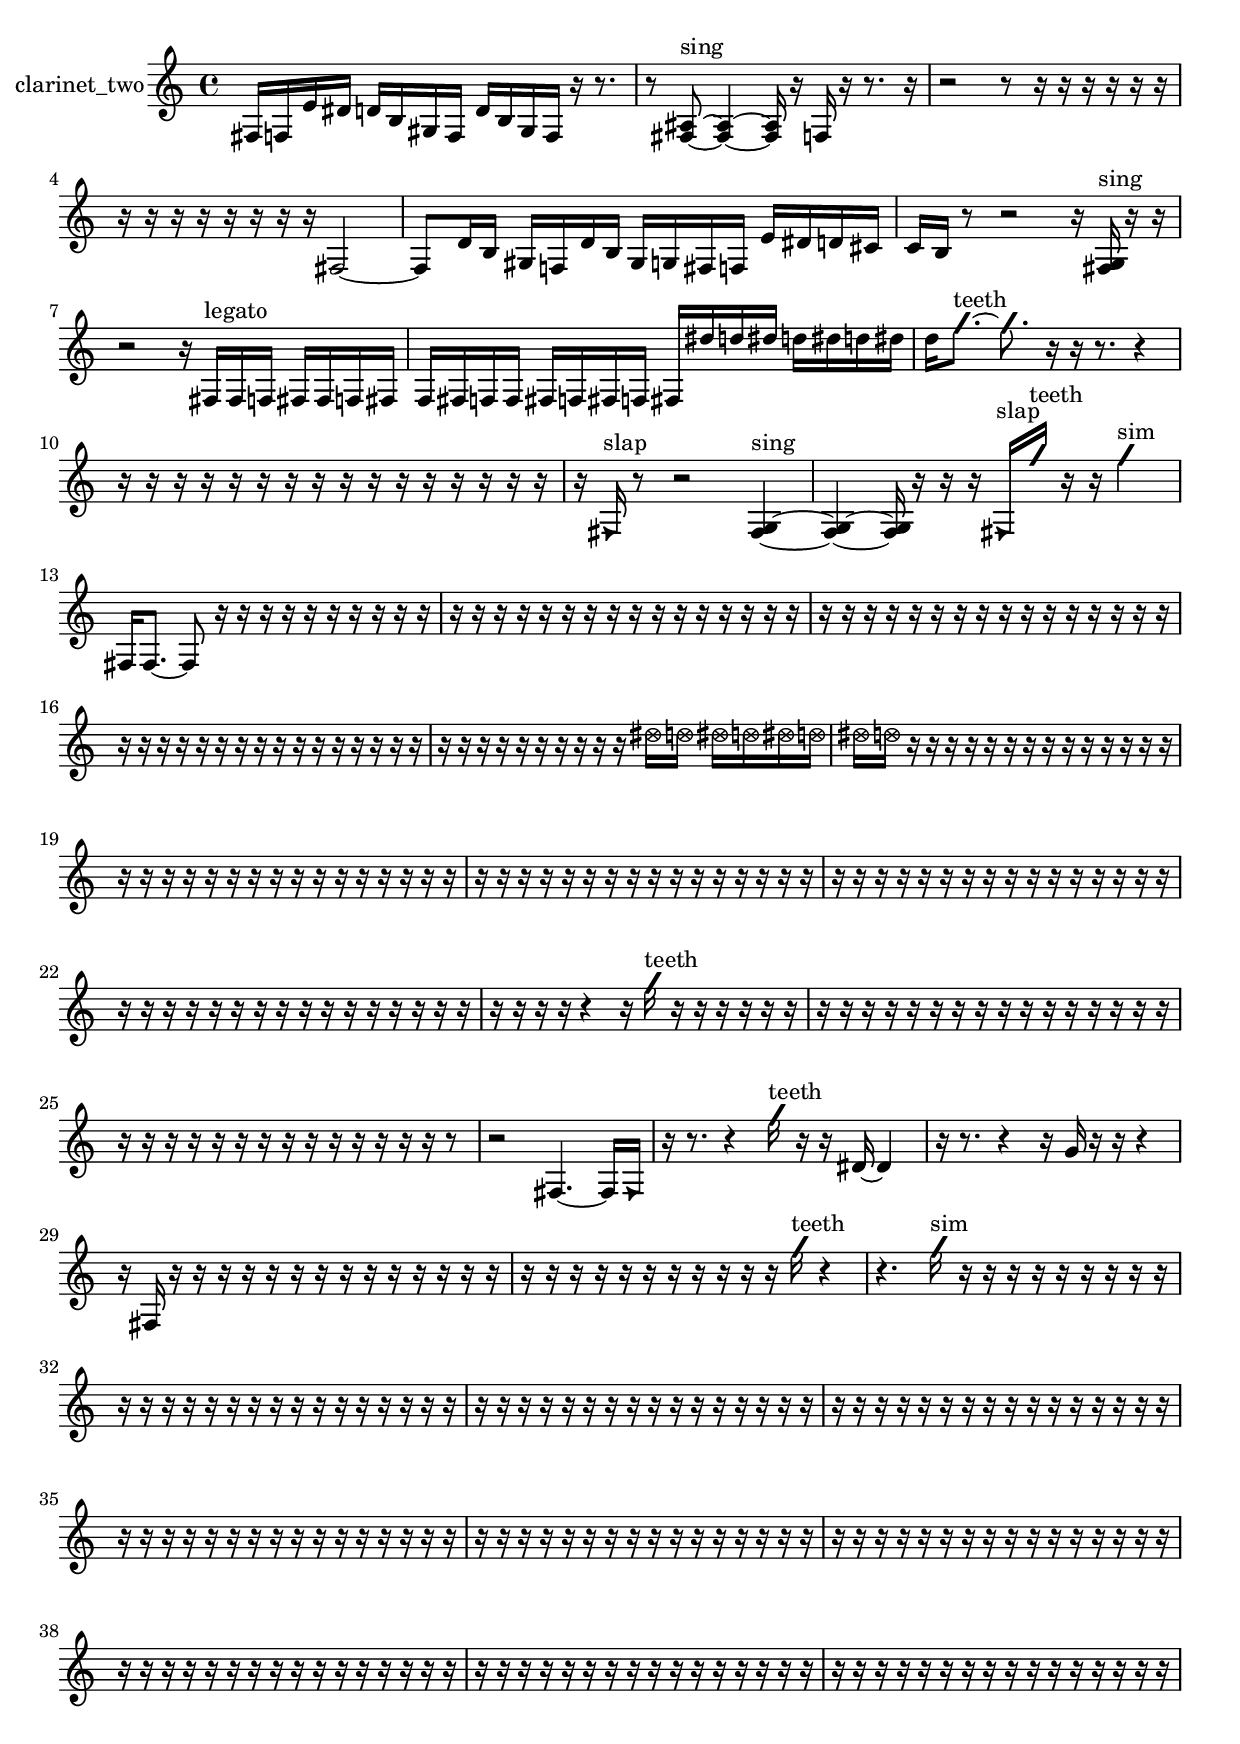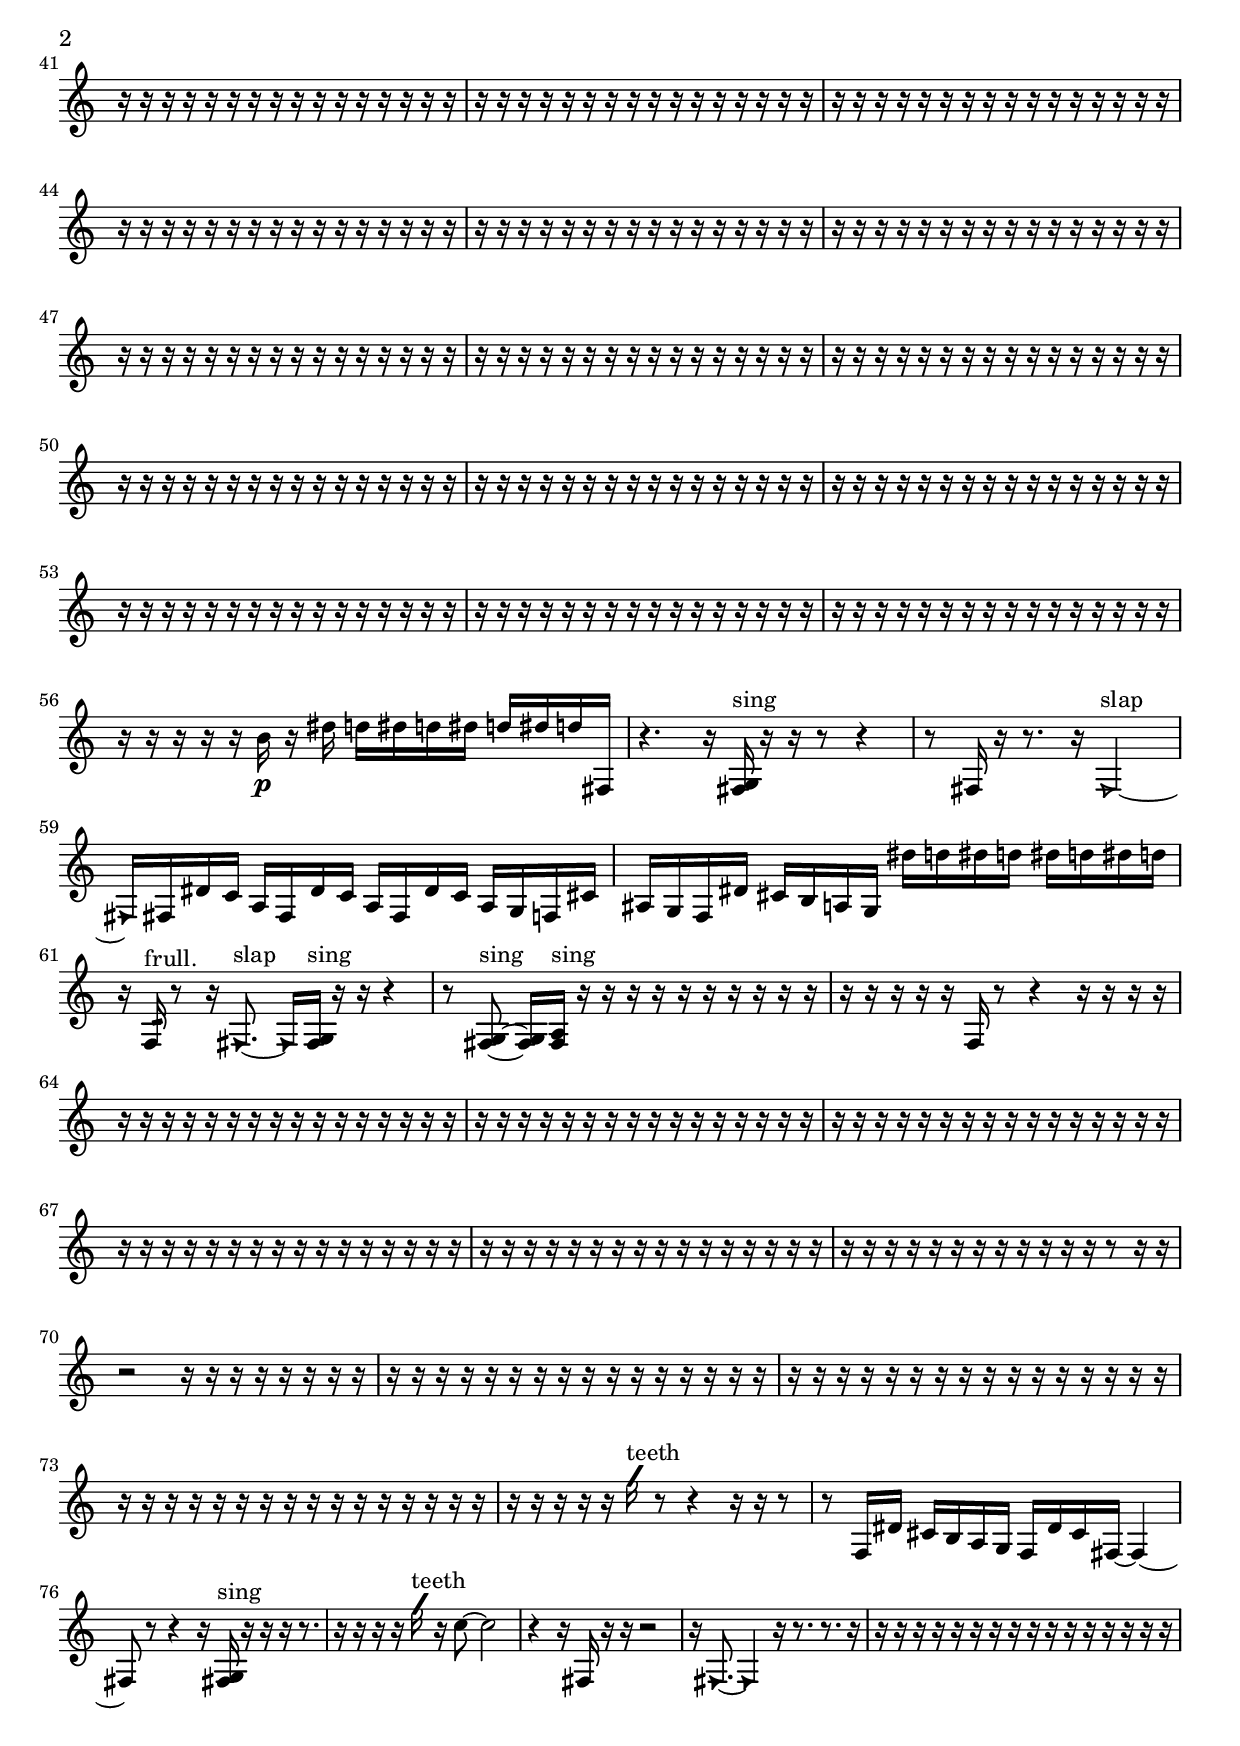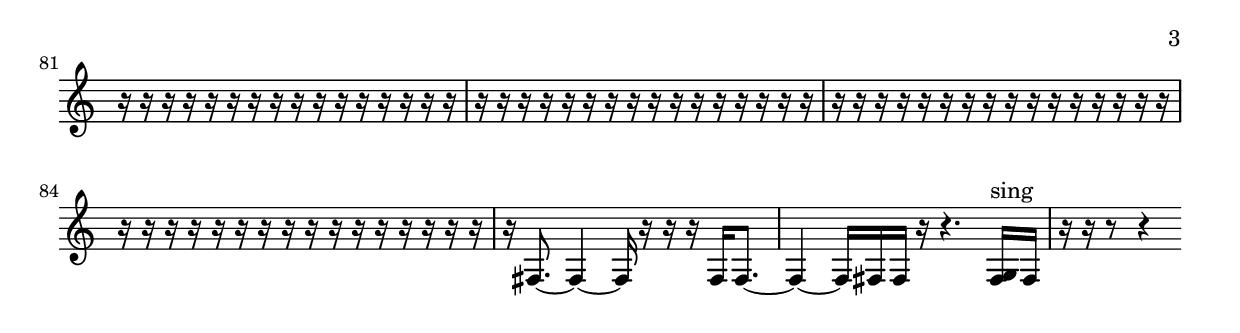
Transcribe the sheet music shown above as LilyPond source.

% [notes] external for Pure Data
% development-version July 14, 2014 
% by Jaime E. Oliver La Rosa
% la.rosa@nyu.edu
% @ the Waverly Labs in NYU MUSIC FAS
% Open this file with Lilypond
% more information is available at lilypond.org
% Released under the GNU General Public License.

% HEADERS

glissandoSkipOn = {
  \override NoteColumn.glissando-skip = ##t
  \hide NoteHead
  \hide Accidental
  \hide Tie
  \override NoteHead.no-ledgers = ##t
}

glissandoSkipOff = {
  \revert NoteColumn.glissando-skip
  \undo \hide NoteHead
  \undo \hide Tie
  \undo \hide Accidental
  \revert NoteHead.no-ledgers
}
clarinet_two_part = {

  \time 4/4

  \clef treble 
  % ________________________________________bar 1 :
  fis16  f16  e'16  dis'16 
  d'16  b16  gis16  f16 
  d'16  b16  gis16  f16 
  r16  r8.  |
  % ________________________________________bar 2 :
  r8  <fis ais >8~^\markup {sing } 
  <fis ais >4~ 
  <fis ais >16  r16  f16  r16 
  r8.  r16  |
  % ________________________________________bar 3 :
  r2 
  r8  r16  r16 
  r16  r16  r16  r16  |
  % ________________________________________bar 4 :
  r16  r16  r16  r16 
  r16  r16  r16  r16 
  fis2~  |
  % ________________________________________bar 5 :
  fis8  d'16  b16 
  gis16  f16  d'16  b16 
  gis16  g16  fis16  f16 
  e'16  dis'16  d'16  cis'16  |
  % ________________________________________bar 6 :
  c'16  b16  r8 
  r2 
  r16  <fis g >16^\markup {sing }  r16  r16  |
  % ________________________________________bar 7 :
  r2 
  r16  fis16^\markup {legato }  fis16  f16 
  fis16  fis16  f16  fis16  |
  % ________________________________________bar 8 :
  f16  fis16  f16  f16 
  fis16  f16  fis16  f16 
  fis16  dis''16  d''16  dis''16 
  d''16  dis''16  d''16  dis''16  |
  % ________________________________________bar 9 :
  d''16  \once \override NoteHead.style = #'slash g''8.~^\markup {teeth } 
  \once \override NoteHead.style = #'slash g''8.  r16 
  r16  r8. 
  r4  |
  % ________________________________________bar 10 :
  r16  r16  r16  r16 
  r16  r16  r16  r16 
  r16  r16  r16  r16 
  r16  r16  r16  r16  |
  % ________________________________________bar 11 :
  r16  \once \override NoteHead.style = #'triangle fis16^\markup {slap }  r8 
  r2 
  <fis g >4~^\markup {sing }  |
  % ________________________________________bar 12 :
  <fis g >4~ 
  <fis g >16  r16  r16  r16 
  \once \override NoteHead.style = #'triangle fis16^\markup {slap }  \once \override NoteHead.style = #'slash g''16^\markup {teeth }  r16  r16 
  \once \override NoteHead.style = #'slash g''4^\markup {sim }  |
  % ________________________________________bar 13 :
  fis16  fis8.~ 
  fis8  r16  r16 
  r16  r16  r16  r16 
  r16  r16  r16  r16  |
  % ________________________________________bar 14 :
  r16  r16  r16  r16 
  r16  r16  r16  r16 
  r16  r16  r16  r16 
  r16  r16  r16  r16  |
  % ________________________________________bar 15 :
  r16  r16  r16  r16 
  r16  r16  r16  r16 
  r16  r16  r16  r16 
  r16  r16  r16  r16  |
  % ________________________________________bar 16 :
  r16  r16  r16  r16 
  r16  r16  r16  r16 
  r16  r16  r16  r16 
  r16  r16  r16  r16  |
  % ________________________________________bar 17 :
  r16  r16  r16  r16 
  r16  r16  r16  r16 
  r16  r16  \once \override NoteHead.style = #'xcircle dis''16  \once \override NoteHead.style = #'xcircle d''16 
  \once \override NoteHead.style = #'xcircle dis''16  \once \override NoteHead.style = #'xcircle d''16  \once \override NoteHead.style = #'xcircle dis''16  \once \override NoteHead.style = #'xcircle d''16  |
  % ________________________________________bar 18 :
  \once \override NoteHead.style = #'xcircle dis''16  \once \override NoteHead.style = #'xcircle d''16  r16  r16 
  r16  r16  r16  r16 
  r16  r16  r16  r16 
  r16  r16  r16  r16  |
  % ________________________________________bar 19 :
  r16  r16  r16  r16 
  r16  r16  r16  r16 
  r16  r16  r16  r16 
  r16  r16  r16  r16  |
  % ________________________________________bar 20 :
  r16  r16  r16  r16 
  r16  r16  r16  r16 
  r16  r16  r16  r16 
  r16  r16  r16  r16  |
  % ________________________________________bar 21 :
  r16  r16  r16  r16 
  r16  r16  r16  r16 
  r16  r16  r16  r16 
  r16  r16  r16  r16  |
  % ________________________________________bar 22 :
  r16  r16  r16  r16 
  r16  r16  r16  r16 
  r16  r16  r16  r16 
  r16  r16  r16  r16  |
  % ________________________________________bar 23 :
  r16  r16  r16  r16 
  r4 
  r16  \once \override NoteHead.style = #'slash g''16^\markup {teeth }  r16  r16 
  r16  r16  r16  r16  |
  % ________________________________________bar 24 :
  r16  r16  r16  r16 
  r16  r16  r16  r16 
  r16  r16  r16  r16 
  r16  r16  r16  r16  |
  % ________________________________________bar 25 :
  r16  r16  r16  r16 
  r16  r16  r16  r16 
  r16  r16  r16  r16 
  r16  r16  r8  |
  % ________________________________________bar 26 :
  r2 
  fis4.~ 
  fis16  \once \override NoteHead.style = #'triangle fis16  |
  % ________________________________________bar 27 :
  r16  r8. 
  r4 
  \once \override NoteHead.style = #'slash g''16^\markup {teeth }  r16  r16  dis'16~ 
  dis'4  |
  % ________________________________________bar 28 :
  r16  r8. 
  r4 
  r16  g'16  r16  r16 
  r4  |
  % ________________________________________bar 29 :
  r16  fis16  r16  r16 
  r16  r16  r16  r16 
  r16  r16  r16  r16 
  r16  r16  r16  r16  |
  % ________________________________________bar 30 :
  r16  r16  r16  r16 
  r16  r16  r16  r16 
  r16  r16  r16  \once \override NoteHead.style = #'slash g''16^\markup {teeth } 
  r4  |
  % ________________________________________bar 31 :
  r4. 
  \once \override NoteHead.style = #'slash g''16^\markup {sim }  r16 
  r16  r16  r16  r16 
  r16  r16  r16  r16  |
  % ________________________________________bar 32 :
  r16  r16  r16  r16 
  r16  r16  r16  r16 
  r16  r16  r16  r16 
  r16  r16  r16  r16  |
  % ________________________________________bar 33 :
  r16  r16  r16  r16 
  r16  r16  r16  r16 
  r16  r16  r16  r16 
  r16  r16  r16  r16  |
  % ________________________________________bar 34 :
  r16  r16  r16  r16 
  r16  r16  r16  r16 
  r16  r16  r16  r16 
  r16  r16  r16  r16  |
  % ________________________________________bar 35 :
  r16  r16  r16  r16 
  r16  r16  r16  r16 
  r16  r16  r16  r16 
  r16  r16  r16  r16  |
  % ________________________________________bar 36 :
  r16  r16  r16  r16 
  r16  r16  r16  r16 
  r16  r16  r16  r16 
  r16  r16  r16  r16  |
  % ________________________________________bar 37 :
  r16  r16  r16  r16 
  r16  r16  r16  r16 
  r16  r16  r16  r16 
  r16  r16  r16  r16  |
  % ________________________________________bar 38 :
  r16  r16  r16  r16 
  r16  r16  r16  r16 
  r16  r16  r16  r16 
  r16  r16  r16  r16  |
  % ________________________________________bar 39 :
  r16  r16  r16  r16 
  r16  r16  r16  r16 
  r16  r16  r16  r16 
  r16  r16  r16  r16  |
  % ________________________________________bar 40 :
  r16  r16  r16  r16 
  r16  r16  r16  r16 
  r16  r16  r16  r16 
  r16  r16  r16  r16  |
  % ________________________________________bar 41 :
  r16  r16  r16  r16 
  r16  r16  r16  r16 
  r16  r16  r16  r16 
  r16  r16  r16  r16  |
  % ________________________________________bar 42 :
  r16  r16  r16  r16 
  r16  r16  r16  r16 
  r16  r16  r16  r16 
  r16  r16  r16  r16  |
  % ________________________________________bar 43 :
  r16  r16  r16  r16 
  r16  r16  r16  r16 
  r16  r16  r16  r16 
  r16  r16  r16  r16  |
  % ________________________________________bar 44 :
  r16  r16  r16  r16 
  r16  r16  r16  r16 
  r16  r16  r16  r16 
  r16  r16  r16  r16  |
  % ________________________________________bar 45 :
  r16  r16  r16  r16 
  r16  r16  r16  r16 
  r16  r16  r16  r16 
  r16  r16  r16  r16  |
  % ________________________________________bar 46 :
  r16  r16  r16  r16 
  r16  r16  r16  r16 
  r16  r16  r16  r16 
  r16  r16  r16  r16  |
  % ________________________________________bar 47 :
  r16  r16  r16  r16 
  r16  r16  r16  r16 
  r16  r16  r16  r16 
  r16  r16  r16  r16  |
  % ________________________________________bar 48 :
  r16  r16  r16  r16 
  r16  r16  r16  r16 
  r16  r16  r16  r16 
  r16  r16  r16  r16  |
  % ________________________________________bar 49 :
  r16  r16  r16  r16 
  r16  r16  r16  r16 
  r16  r16  r16  r16 
  r16  r16  r16  r16  |
  % ________________________________________bar 50 :
  r16  r16  r16  r16 
  r16  r16  r16  r16 
  r16  r16  r16  r16 
  r16  r16  r16  r16  |
  % ________________________________________bar 51 :
  r16  r16  r16  r16 
  r16  r16  r16  r16 
  r16  r16  r16  r16 
  r16  r16  r16  r16  |
  % ________________________________________bar 52 :
  r16  r16  r16  r16 
  r16  r16  r16  r16 
  r16  r16  r16  r16 
  r16  r16  r16  r16  |
  % ________________________________________bar 53 :
  r16  r16  r16  r16 
  r16  r16  r16  r16 
  r16  r16  r16  r16 
  r16  r16  r16  r16  |
  % ________________________________________bar 54 :
  r16  r16  r16  r16 
  r16  r16  r16  r16 
  r16  r16  r16  r16 
  r16  r16  r16  r16  |
  % ________________________________________bar 55 :
  r16  r16  r16  r16 
  r16  r16  r16  r16 
  r16  r16  r16  r16 
  r16  r16  r16  r16  |
  % ________________________________________bar 56 :
  r16  r16  r16  r16 
  r16  b'16\p  r16  dis''16 
  d''16  dis''16  d''16  dis''16 
  d''16  dis''16  d''16  fis16  |
  % ________________________________________bar 57 :
  r4. 
  r16  <fis g >16^\markup {sing } 
  r16  r16  r8 
  r4  |
  % ________________________________________bar 58 :
  r8  fis16  r16 
  r8.  r16 
  \once \override NoteHead.style = #'triangle fis2~^\markup {slap }  |
  % ________________________________________bar 59 :
  \once \override NoteHead.style = #'triangle fis16  fis16  dis'16  c'16 
  a16  fis16  dis'16  c'16 
  a16  fis16  dis'16  c'16 
  a16  g16  f16  cis'16  |
  % ________________________________________bar 60 :
  ais16  g16  f16  dis'16 
  cis'16  b16  a16  g16 
  dis''16  d''16  dis''16  d''16 
  dis''16  d''16  dis''16  d''16  |
  % ________________________________________bar 61 :
  r16  f16:32^\markup {frull. }  r8 
  r16  \once \override NoteHead.style = #'triangle fis8.~^\markup {slap } 
  \once \override NoteHead.style = #'triangle fis16  <fis g >16^\markup {sing }  r16  r16 
  r4  |
  % ________________________________________bar 62 :
  r8  <fis g >8~^\markup {sing } 
  <fis g >16  <fis a >16^\markup {sing }  r16  r16 
  r16  r16  r16  r16 
  r16  r16  r16  r16  |
  % ________________________________________bar 63 :
  r16  r16  r16  r16 
  r16  f16  r8 
  r4 
  r16  r16  r16  r16  |
  % ________________________________________bar 64 :
  r16  r16  r16  r16 
  r16  r16  r16  r16 
  r16  r16  r16  r16 
  r16  r16  r16  r16  |
  % ________________________________________bar 65 :
  r16  r16  r16  r16 
  r16  r16  r16  r16 
  r16  r16  r16  r16 
  r16  r16  r16  r16  |
  % ________________________________________bar 66 :
  r16  r16  r16  r16 
  r16  r16  r16  r16 
  r16  r16  r16  r16 
  r16  r16  r16  r16  |
  % ________________________________________bar 67 :
  r16  r16  r16  r16 
  r16  r16  r16  r16 
  r16  r16  r16  r16 
  r16  r16  r16  r16  |
  % ________________________________________bar 68 :
  r16  r16  r16  r16 
  r16  r16  r16  r16 
  r16  r16  r16  r16 
  r16  r16  r16  r16  |
  % ________________________________________bar 69 :
  r16  r16  r16  r16 
  r16  r16  r16  r16 
  r16  r16  r16  r16 
  r8  r16  r16  |
  % ________________________________________bar 70 :
  r2 
  r16  r16  r16  r16 
  r16  r16  r16  r16  |
  % ________________________________________bar 71 :
  r16  r16  r16  r16 
  r16  r16  r16  r16 
  r16  r16  r16  r16 
  r16  r16  r16  r16  |
  % ________________________________________bar 72 :
  r16  r16  r16  r16 
  r16  r16  r16  r16 
  r16  r16  r16  r16 
  r16  r16  r16  r16  |
  % ________________________________________bar 73 :
  r16  r16  r16  r16 
  r16  r16  r16  r16 
  r16  r16  r16  r16 
  r16  r16  r16  r16  |
  % ________________________________________bar 74 :
  r16  r16  r16  r16 
  r16  \once \override NoteHead.style = #'slash g''16^\markup {teeth }  r8 
  r4 
  r16  r16  r8  |
  % ________________________________________bar 75 :
  r8  f16  dis'16 
  cis'16  b16  a16  g16 
  f16  dis'16  cis'16  fis16~ 
  fis4~  |
  % ________________________________________bar 76 :
  fis8  r8 
  r4 
  r16  <fis g >16^\markup {sing }  r16  r16 
  r16  r8.  |
  % ________________________________________bar 77 :
  r16  r16  r16  r16 
  \once \override NoteHead.style = #'slash g''16^\markup {teeth }  r16  c''8~ 
  c''2~  |
  % ________________________________________bar 78 :
  r4 
  r16  fis16  r16  r16 
  r2  |
  % ________________________________________bar 79 :
  r16  \once \override NoteHead.style = #'triangle fis8.~ 
  \once \override NoteHead.style = #'triangle fis4 
  r16  r8. 
  r8.  r16  |
  % ________________________________________bar 80 :
  r16  r16  r16  r16 
  r16  r16  r16  r16 
  r16  r16  r16  r16 
  r16  r16  r16  r16  |
  % ________________________________________bar 81 :
  r16  r16  r16  r16 
  r16  r16  r16  r16 
  r16  r16  r16  r16 
  r16  r16  r16  r16  |
  % ________________________________________bar 82 :
  r16  r16  r16  r16 
  r16  r16  r16  r16 
  r16  r16  r16  r16 
  r16  r16  r16  r16  |
  % ________________________________________bar 83 :
  r16  r16  r16  r16 
  r16  r16  r16  r16 
  r16  r16  r16  r16 
  r16  r16  r16  r16  |
  % ________________________________________bar 84 :
  r16  r16  r16  r16 
  r16  r16  r16  r16 
  r16  r16  r16  r16 
  r16  r16  r16  r16  |
  % ________________________________________bar 85 :
  r16  fis8.~ 
  fis4~ 
  fis16  r16  r16  r16 
  fis16  fis8.~  |
  % ________________________________________bar 86 :
  fis4~ 
  fis16  fis16  fis16  r16 
  r4. 
  <fis g >16^\markup {sing }  fis16  |
  % ________________________________________bar 87 :
  r16  r16  r8 
  r4 
}

\score {
  \new Staff \with { instrumentName = "clarinet_two" } {
    \new Voice {
      \clarinet_two_part
    }
  }
  \layout {
    \mergeDifferentlyHeadedOn
    \mergeDifferentlyDottedOn
    \set harmonicDots = ##t
    \override Glissando.thickness = #4
    \set Staff.pedalSustainStyle = #'mixed
    \override TextSpanner.bound-padding = #1.0
    \override TextSpanner.bound-details.right.padding = #1.3
    \override TextSpanner.bound-details.right.stencil-align-dir-y = #CENTER
    \override TextSpanner.bound-details.left.stencil-align-dir-y = #CENTER
    \override TextSpanner.bound-details.right-broken.text = ##f
    \override TextSpanner.bound-details.left-broken.text = ##f
    \override Glissando.minimum-length = #4
    \override Glissando.springs-and-rods = #ly:spanner::set-spacing-rods
    \override Glissando.breakable = ##t
    \override Glissando.after-line-breaking = ##t
    \set baseMoment = #(ly:make-moment 1/8)
    \set beatStructure = 2,2,2,2
    #(set-default-paper-size "a4")
  }
  \midi { }
}

\version "2.19.49"
% notes Pd External version testing 
